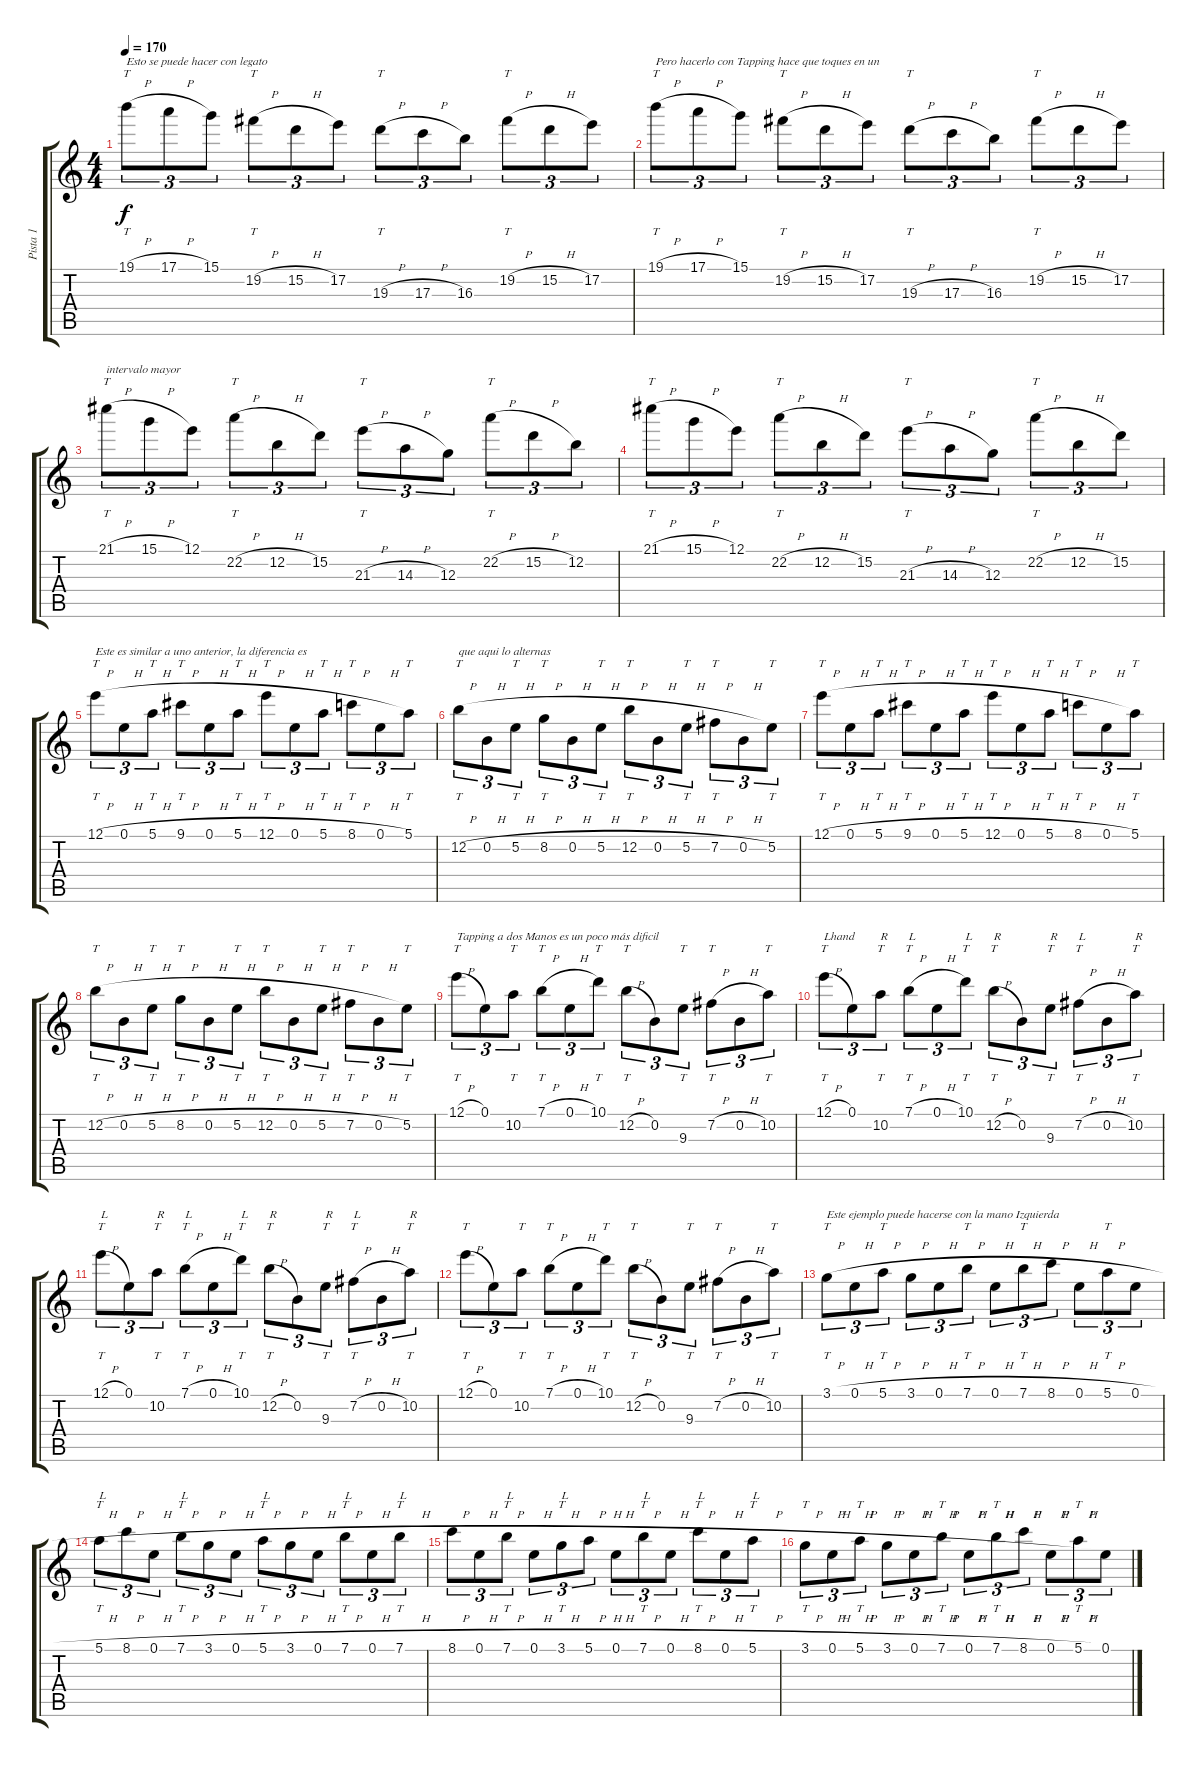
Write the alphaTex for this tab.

\track ("Pista 1" "Pista 1") {instrument distortionguitar}
\staff {score tabs}
\tuning (E4 B3 G3 D3 A2 E2) {hide}
\ts (4 4)
\tempo 170
\clef g2
\ks c
19.1{h}.8{tt tu (3 2) txt "Esto se puede hacer con legato" dy f} 17.1{h}.8{tu (3 2)} 15.1.8{tu (3 2)} 19.2{h}.8{tt tu (3 2)} 15.2{h}.8{tu (3 2)} 17.2.8{tu (3 2)} 19.3{h}.8{tt tu (3 2)} 17.3{h}.8{tu (3 2)} 16.3.8{tu (3 2)} 19.2{h}.8{tt tu (3 2)} 15.2{h}.8{tu (3 2)} 17.2.8{tu (3 2)} |
19.1{h}.8{tt tu (3 2) txt "Pero hacerlo con Tapping hace que toques en un"} 17.1{h}.8{tu (3 2)} 15.1.8{tu (3 2)} 19.2{h}.8{tt tu (3 2)} 15.2{h}.8{tu (3 2)} 17.2.8{tu (3 2)} 19.3{h}.8{tt tu (3 2)} 17.3{h}.8{tu (3 2)} 16.3.8{tu (3 2)} 19.2{h}.8{tt tu (3 2)} 15.2{h}.8{tu (3 2)} 17.2.8{tu (3 2)} |
21.1{h}.8{tt tu (3 2) txt "intervalo mayor"} 15.1{h}.8{tu (3 2)} 12.1.8{tu (3 2)} 22.2{h}.8{tt tu (3 2)} 12.2{h}.8{tu (3 2)} 15.2.8{tu (3 2)} 21.3{h}.8{tt tu (3 2)} 14.3{h}.8{tu (3 2)} 12.3.8{tu (3 2)} 22.2{h}.8{tt tu (3 2)} 15.2{h}.8{tu (3 2)} 12.2.8{tu (3 2)} |
21.1{h}.8{tt tu (3 2)} 15.1{h}.8{tu (3 2)} 12.1.8{tu (3 2)} 22.2{h}.8{tt tu (3 2)} 12.2{h}.8{tu (3 2)} 15.2.8{tu (3 2)} 21.3{h}.8{tt tu (3 2)} 14.3{h}.8{tu (3 2)} 12.3.8{tu (3 2)} 22.2{h}.8{tt tu (3 2)} 12.2{h}.8{tu (3 2)} 15.2.8{tu (3 2)} |
12.1{h}.8{tt tu (3 2) txt "Este es similar a uno anterior, la diferencia es "} 0.1{h}.8{tu (3 2)} 5.1{h}.8{tt tu (3 2)} 9.1{h}.8{tt tu (3 2)} 0.1{h}.8{tu (3 2)} 5.1{h}.8{tt tu (3 2)} 12.1{h}.8{tt tu (3 2)} 0.1{h}.8{tu (3 2)} 5.1{h}.8{tt tu (3 2)} 8.1{h}.8{tt tu (3 2)} 0.1{h}.8{tu (3 2)} 5.1.8{tt tu (3 2)} |
12.2{h}.8{tt tu (3 2) txt "que aqui lo alternas"} 0.2{h}.8{tu (3 2)} 5.2{h}.8{tt tu (3 2)} 8.2{h}.8{tt tu (3 2)} 0.2{h}.8{tu (3 2)} 5.2{h}.8{tt tu (3 2)} 12.2{h}.8{tt tu (3 2)} 0.2{h}.8{tu (3 2)} 5.2{h}.8{tt tu (3 2)} 7.2{h}.8{tt tu (3 2)} 0.2{h}.8{tu (3 2)} 5.2.8{tt tu (3 2)} |
12.1{h}.8{tt tu (3 2)} 0.1{h}.8{tu (3 2)} 5.1{h}.8{tt tu (3 2)} 9.1{h}.8{tt tu (3 2)} 0.1{h}.8{tu (3 2)} 5.1{h}.8{tt tu (3 2)} 12.1{h}.8{tt tu (3 2)} 0.1{h}.8{tu (3 2)} 5.1{h}.8{tt tu (3 2)} 8.1{h}.8{tt tu (3 2)} 0.1{h}.8{tu (3 2)} 5.1.8{tt tu (3 2)} |
12.2{h}.8{tt tu (3 2)} 0.2{h}.8{tu (3 2)} 5.2{h}.8{tt tu (3 2)} 8.2{h}.8{tt tu (3 2)} 0.2{h}.8{tu (3 2)} 5.2{h}.8{tt tu (3 2)} 12.2{h}.8{tt tu (3 2)} 0.2{h}.8{tu (3 2)} 5.2{h}.8{tt tu (3 2)} 7.2{h}.8{tt tu (3 2)} 0.2{h}.8{tu (3 2)} 5.2.8{tt tu (3 2)} |
12.1{h}.8{tt tu (3 2) txt "Tapping a dos Manos es un poco más dificil"} 0.1.8{tu (3 2)} 10.2.8{tt tu (3 2)} 7.1{h}.8{tt tu (3 2)} 0.1{h}.8{tu (3 2)} 10.1.8{tt tu (3 2)} 12.2{h}.8{tt tu (3 2)} 0.2.8{tu (3 2)} 9.3.8{tt tu (3 2)} 7.2{h}.8{tt tu (3 2)} 0.2{h}.8{tu (3 2)} 10.2.8{tt tu (3 2)} |
12.1{h}.8{tt tu (3 2) txt "Lhand"} 0.1.8{tu (3 2)} 10.2.8{tt tu (3 2) txt "R"} 7.1{h}.8{tt tu (3 2) txt "L"} 0.1{h}.8{tu (3 2)} 10.1.8{tt tu (3 2) txt "L"} 12.2{h}.8{tt tu (3 2) txt "R"} 0.2.8{tu (3 2)} 9.3.8{tt tu (3 2) txt "R"} 7.2{h}.8{tt tu (3 2) txt "L"} 0.2{h}.8{tu (3 2)} 10.2.8{tt tu (3 2) txt "R"} |
12.1{h}.8{tt tu (3 2) txt "L"} 0.1.8{tu (3 2)} 10.2.8{tt tu (3 2) txt "R"} 7.1{h}.8{tt tu (3 2) txt "L"} 0.1{h}.8{tu (3 2)} 10.1.8{tt tu (3 2) txt "L"} 12.2{h}.8{tt tu (3 2) txt "R"} 0.2.8{tu (3 2)} 9.3.8{tt tu (3 2) txt "R"} 7.2{h}.8{tt tu (3 2) txt "L"} 0.2{h}.8{tu (3 2)} 10.2.8{tt tu (3 2) txt "R"} |
12.1{h}.8{tt tu (3 2)} 0.1.8{tu (3 2)} 10.2.8{tt tu (3 2)} 7.1{h}.8{tt tu (3 2)} 0.1{h}.8{tu (3 2)} 10.1.8{tt tu (3 2)} 12.2{h}.8{tt tu (3 2)} 0.2.8{tu (3 2)} 9.3.8{tt tu (3 2)} 7.2{h}.8{tt tu (3 2)} 0.2{h}.8{tu (3 2)} 10.2.8{tt tu (3 2)} |
3.1{h}.8{tt tu (3 2) txt "Este ejemplo puede hacerse con la mano Izquierda"} 0.1{h}.8{tu (3 2)} 5.1{h}.8{tt tu (3 2)} 3.1{h}.8{tu (3 2)} 0.1{h}.8{tu (3 2)} 7.1{h}.8{tt tu (3 2)} 0.1{h}.8{tu (3 2)} 7.1{h}.8{tt tu (3 2)} 8.1{h}.8{tu (3 2)} 0.1{h}.8{tu (3 2)} 5.1{h}.8{tt tu (3 2)} 0.1{h}.8{tu (3 2)} |
5.1{h}.8{tt tu (3 2) txt "L"} 8.1{h}.8{tu (3 2)} 0.1{h}.8{tu (3 2)} 7.1{h}.8{tt tu (3 2) txt "L"} 3.1{h}.8{tu (3 2)} 0.1{h}.8{tu (3 2)} 5.1{h}.8{tt tu (3 2) txt "L"} 3.1{h}.8{tu (3 2)} 0.1{h}.8{tu (3 2)} 7.1{h}.8{tt tu (3 2) txt "L"} 0.1{h}.8{tu (3 2)} 7.1{h}.8{tt tu (3 2) txt "L"} |
8.1{h}.8{tu (3 2)} 0.1{h}.8{tu (3 2)} 7.1{h}.8{tt tu (3 2) txt "L"} 0.1{h}.8{tu (3 2)} 3.1{h}.8{tt tu (3 2) txt "L"} 5.1{h}.8{tu (3 2)} 0.1{h}.8{tu (3 2)} 7.1{h}.8{tt tu (3 2) txt "L"} 0.1{h}.8{tu (3 2)} 8.1{h}.8{tt tu (3 2) txt "L"} 0.1{h}.8{tu (3 2)} 5.1{h}.8{tt tu (3 2) txt "L"} |
3.1{h}.8{tt tu (3 2)} 0.1{h}.8{tu (3 2)} 5.1{h}.8{tt tu (3 2)} 3.1{h}.8{tu (3 2)} 0.1{h}.8{tu (3 2)} 7.1{h}.8{tt tu (3 2)} 0.1{h}.8{tu (3 2)} 7.1{h}.8{tt tu (3 2)} 8.1{h}.8{tu (3 2)} 0.1{h}.8{tu (3 2)} 5.1{h}.8{tt tu (3 2)} 0.1.8{tu (3 2)}
